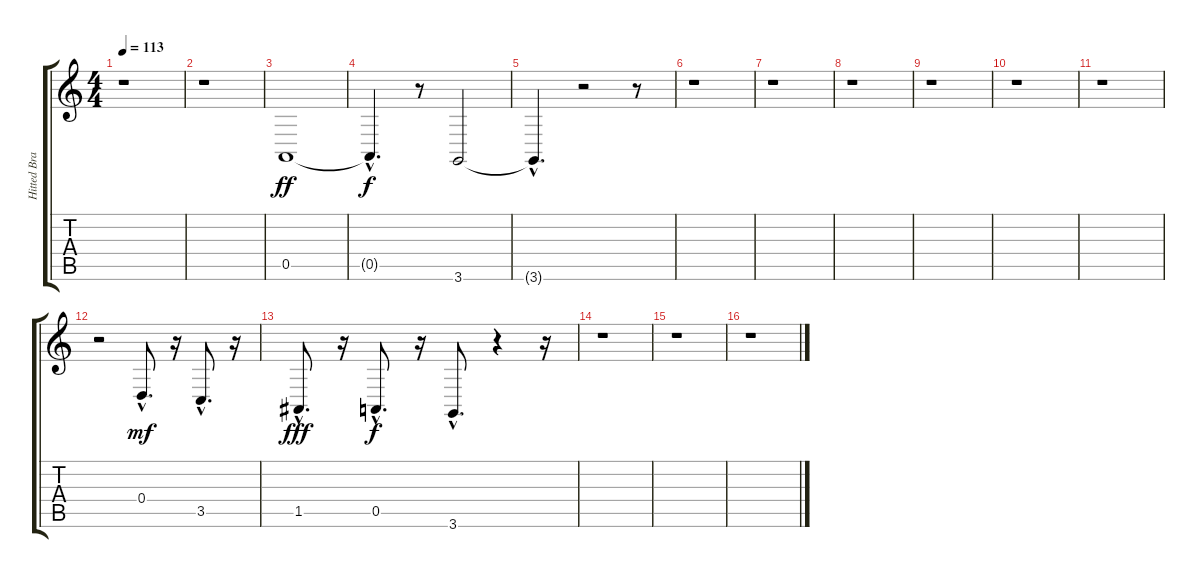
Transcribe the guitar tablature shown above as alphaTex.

\track ("Hitted Brass" "Hitted Bra") {instrument brasssection}
\staff {score tabs}
\tuning (E4 B3 G3 D3 A2 E2) {hide}
\ts (4 4)
\tempo 113
\clef g2
\ks c
r.1{dy f} |
r.1 |
0.5.1{dy ff} |
0.5{hac t}.4{d dy f} r.8 3.6.2 |
3.6{hac t}.4{d} r.2 r.8 |
r.1 |
r.1 |
r.1 |
r.1 |
r.1 |
r.1 |
r.2 0.4{hac}.8{d dy mf} r.16 3.5{hac}.8{d} r.16 |
1.5{hac}.8{d dy fff} r.16 0.5{hac}.8{d dy f} r.16 3.6{hac}.8{d} r.4 r.16 |
r.1 |
r.1 |
r.1
